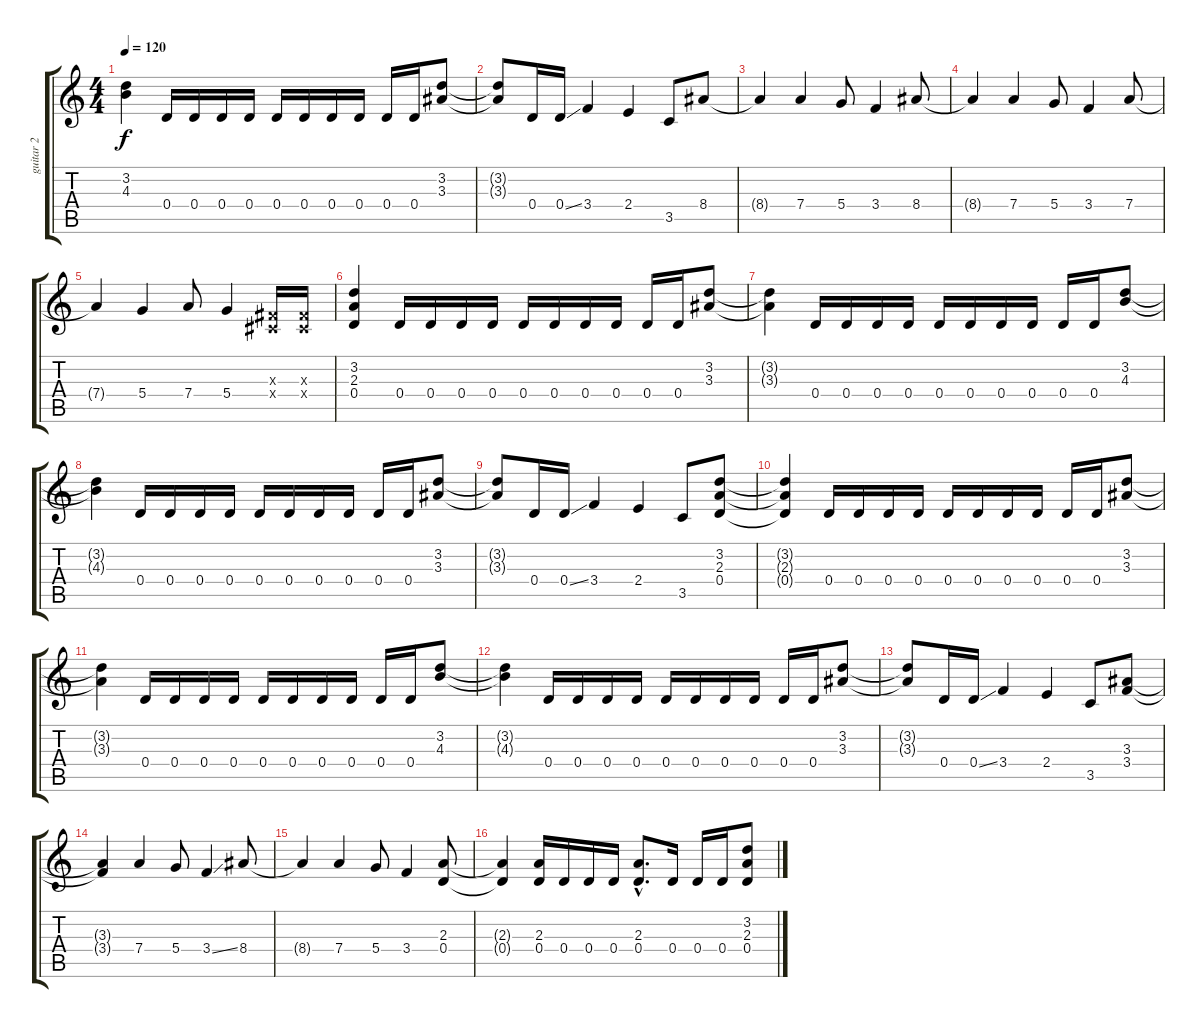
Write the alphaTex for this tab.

\track ("guitar 2" "guitar 2") {instrument distortionguitar}
\staff {score tabs}
\tuning (E4 B3 G3 D3 A2 E2) {hide}
\ts (4 4)
\tempo 120
\clef g2
\ks c
(3.2{t} 4.3{t}).4{dy f} 0.4.16 0.4.16 0.4.16 0.4.16 0.4.16 0.4.16 0.4.16 0.4.16 0.4.16 0.4.16 (3.2 3.3).8 |
(3.2{t} 3.3{t}).8 0.4.16 0.4{ss}.16 3.4.4 2.4.4 3.5.8 8.4.8 |
8.4{t}.4 7.4.4 5.4.8 3.4.4 8.4.8 |
8.4{t}.4 7.4.4 5.4.8 3.4.4 7.4.8 |
7.4{t}.4 5.4.4 7.4.8 5.4.4 (-1.3{x} -1.4{x}).16 (-1.3{x} -1.4{x}).16 |
(3.2 2.3 0.4).4 0.4.16 0.4.16 0.4.16 0.4.16 0.4.16 0.4.16 0.4.16 0.4.16 0.4.16 0.4.16 (3.2 3.3).8 |
(3.2{t} 3.3{t}).4 0.4.16 0.4.16 0.4.16 0.4.16 0.4.16 0.4.16 0.4.16 0.4.16 0.4.16 0.4.16 (3.2 4.3).8 |
(3.2{t} 4.3{t}).4 0.4.16 0.4.16 0.4.16 0.4.16 0.4.16 0.4.16 0.4.16 0.4.16 0.4.16 0.4.16 (3.2 3.3).8 |
(3.2{t} 3.3{t}).8 0.4.16 0.4{ss}.16 3.4.4 2.4.4 3.5.8 (3.2 2.3 0.4).8 |
(3.2{t} 2.3{t} 0.4{t}).4 0.4.16 0.4.16 0.4.16 0.4.16 0.4.16 0.4.16 0.4.16 0.4.16 0.4.16 0.4.16 (3.2 3.3).8 |
(3.2{t} 3.3{t}).4 0.4.16 0.4.16 0.4.16 0.4.16 0.4.16 0.4.16 0.4.16 0.4.16 0.4.16 0.4.16 (3.2 4.3).8 |
(3.2{t} 4.3{t}).4 0.4.16 0.4.16 0.4.16 0.4.16 0.4.16 0.4.16 0.4.16 0.4.16 0.4.16 0.4.16 (3.2 3.3).8 |
(3.2{t} 3.3{t}).8 0.4.16 0.4{ss}.16 3.4.4 2.4.4 3.5.8 (3.3 3.4).8 |
(3.3{t} 3.4{t}).4 7.4.4 5.4.8 3.4{ss}.4 8.4.8 |
8.4{t}.4 7.4.4 5.4.8 3.4.4 (2.3 0.4).8 |
(2.3{t} 0.4{t}).4 (2.3 0.4).16 0.4.16 0.4.16 0.4.16 (2.3{hac} 0.4{hac}).8{d} 0.4.16 0.4.16 0.4.16 (3.2 2.3 0.4).8
